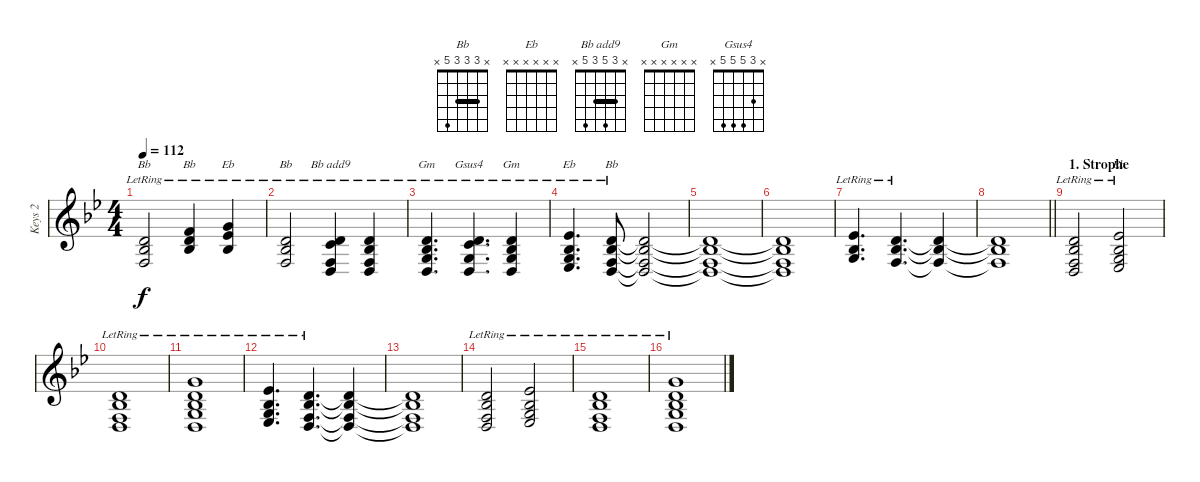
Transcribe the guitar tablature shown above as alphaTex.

\track ("Keys 2" "Keys 2") {instrument stringensemble2}
\staff {score}
\tuning (E4 B3 G3 D3 A2 E2) {hide}
\chord ("Bb" x 3 3 3 x x) {barre 3}
\chord ("Bb" x 6 7 8 x x) {firstfret 6}
\chord ("Eb" x 8 8 8 x x) {firstfret 8 barre 8}
\chord ("Bb" x x x x x x)
\chord ("Bb add9" x 3 5 3 5 x) {barre 3}
\chord ("Gm" x 3 3 5 5 x) {barre 3}
\chord ("Gsus4" x 3 5 5 5 x)
\chord ("Gm" x x x x x x)
\chord ("Eb" x 4 3 5 6 x) {firstfret 3}
\chord ("Bb" x 3 3 3 5 x) {barre 3}
\chord ("Eb" x x x x x x)
\ts (4 4)
\tempo 112
\clef g2
\ks bb
(3.2{lr} 3.3{lr} 3.4{lr}).2{ch "Bb" dy f} (6.2{lr} 7.3{lr} 8.4{lr}).4{ch "Bb"} (8.2{lr} 8.3{lr} 8.4{lr}).4{ch "Eb"} |
(3.2{lr} 3.3{lr} 3.4{lr}).2{ch "Bb"} (3.2{lr} 5.3{lr} 3.4{lr} 5.5{lr}).4{ch "Bb add9"} (3.2{lr} 3.3{lr} 3.4{lr} 5.5{lr}).4 |
(3.2{lr} 3.3{lr} 5.4{lr} 5.5{lr}).4{d ch "Gm"} (3.2{lr} 5.3{lr} 5.4{lr} 5.5{lr}).4{d ch "Gsus4"} (3.2{lr} 3.3{lr} 5.4{lr} 5.5{lr}).4{ch "Gm"} |
(4.2{lr} 3.3{lr} 5.4{lr} 6.5{lr}).4{d ch "Eb"} (3.2{lr} 3.3{lr} 3.4{lr} 5.5{lr}).8{ch "Bb"} (3.2{t} 3.3{t} 3.4{t} 5.5{t}).2 |
(3.2{t} 3.3{t} 3.4{t} 5.5{t}).1 |
(3.2{t} 3.3{t} 3.4{t} 5.5{t}).1 |
(4.2{lr} 3.3{lr} 5.4{lr}).4{d volume 10} (3.2{lr} 3.3{lr} 3.4{lr}).4{d} (3.2{t} 3.3{t} 3.4{t}).4 |
\barLineRight lightlight
(3.2{t} 3.3{t} 3.4{t}).1 |
\section ("" "1. Strophe")
(3.2{lr} 3.3{lr} 3.4{lr} 5.5{lr}).2{volume 13} (4.2{lr} 3.3{lr} 5.4{lr} 6.5{lr}).2{ch "Eb"} |
(3.2{lr} 3.3{lr} 3.4{lr} 5.5{lr}).1 |
(3.1{lr} 3.2{lr} 3.3{lr} 5.4{lr} 5.5{lr}).1 |
(4.2{lr} 3.3{lr} 5.4{lr} 6.5{lr}).4{d} (3.2{lr} 3.3{lr} 3.4{lr} 5.5{lr}).4{d} (3.2{t} 3.3{t} 3.4{t} 5.5{t}).4 |
(3.2{t} 3.3{t} 3.4{t} 5.5{t}).1 |
(3.2{lr} 3.3{lr} 3.4{lr} 5.5{lr}).2 (4.2{lr} 3.3{lr} 5.4{lr} 6.5{lr}).2 |
(3.2{lr} 3.3{lr} 3.4{lr} 5.5{lr}).1 |
(3.1{lr} 3.2{lr} 3.3{lr} 5.4{lr} 5.5{lr}).1
